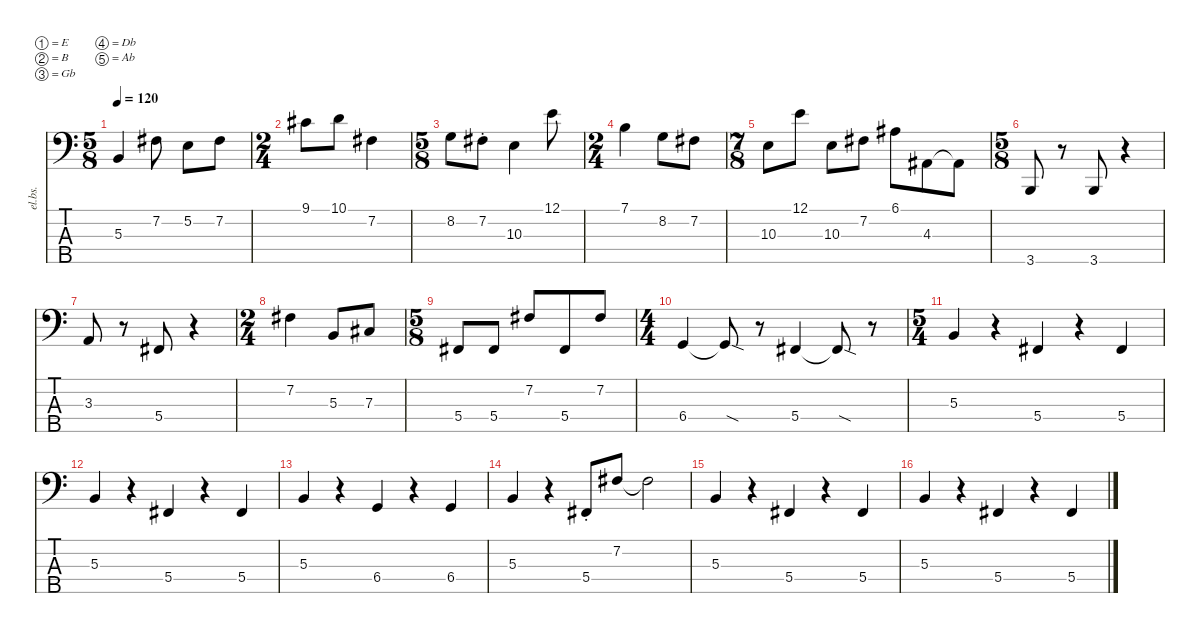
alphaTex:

\defaultSystemsLayout 4
\hideDynamics
\bracketExtendMode nobrackets
\otherSystemsTrackNameOrientation horizontal
\track ("D. Briggs Bass" "el.bs.") {instrument electricbassfinger}
\staff {score tabs}
\tuning (E2 B1 Gb1 Db1 Ab0)
\ts (5 8)
\tempo 120
\clef f4
\ks c
5.3.4{dy f beam Up} 7.2{acc #}.8{beam Down} 5.2.8{beam Down} 7.2{acc #}.8{beam Down} |
\ts (2 4)
\beaming (8 2 2)
9.1{acc #}.8{beam Down} 10.1.8{beam Down} 7.2{acc #}.4{beam Down} |
\ts (5 8)
\beaming (8 2 3)
8.2.8{beam Down} 7.2{st acc #}.8{beam Down} 10.3.4{beam Down} 12.1.8{beam Down} |
\ts (2 4)
\beaming (8 2 2)
7.1.4{beam Down} 8.2.8{beam Down} 7.2{acc #}.8{beam Down} |
\ts (7 8)
\beaming (8 2 2 3)
10.3.8{beam Down} 12.1.8{beam Down} 10.3.8{beam Down} 7.2{acc #}.8{beam Down} 6.1{acc #}.8{beam Down} 4.3{acc #}.8{beam Down} 4.3{t acc #}.8{beam Down} |
\ts (5 8)
\beaming (8 2 3)
3.5.8{beam Up} r.8{beam Up} 3.5.8{beam Up} r.4{beam Up} |
3.3.8{beam Up} r.8{beam Up} 5.4{acc #}.8{beam Up} r.4{beam Up} |
\ts (2 4)
\beaming (8 2 2)
7.2{acc #}.4{beam Down} 5.3.8{beam Up} 7.3{acc #}.8{beam Up} |
\ts (5 8)
\beaming (8 2 3)
5.4{acc #}.8{beam Up} 5.4{acc #}.8{beam Up} 7.2{acc #}.8{beam Up} 5.4{acc #}.8{beam Up} 7.2{acc #}.8{beam Up} |
\ts (4 4)
\beaming (8 4 4)
6.4.4{beam Up} 6.4{sod t}.8{beam Up} r.8{beam Up} 5.4{acc #}.4{beam Up} 5.4{sod t acc #}.8{beam Up} r.8{beam Up} |
\ts (5 4)
\beaming (8 4 4 2)
5.3.4{beam Up} r.4{beam Up} 5.4{acc #}.4{beam Up} r.4{beam Up} 5.4{acc #}.4{beam Up} |
5.3.4{beam Up} r.4{beam Up} 5.4{acc #}.4{beam Up} r.4{beam Up} 5.4{acc #}.4{beam Up} |
5.3.4{beam Up} r.4{beam Up} 6.4.4{beam Up} r.4{beam Up} 6.4.4{beam Up} |
5.3.4{beam Up} r.4{beam Up} 5.4{st acc #}.8{beam Up} 7.2{acc #}.8{beam Up} 7.2{t acc #}.2{beam Down} |
5.3.4{beam Up} r.4{beam Up} 5.4{acc #}.4{beam Up} r.4{beam Up} 5.4{acc #}.4{beam Up} |
5.3.4{beam Up} r.4{beam Up} 5.4{acc #}.4{beam Up} r.4{beam Up} 5.4{acc #}.4{beam Up}
